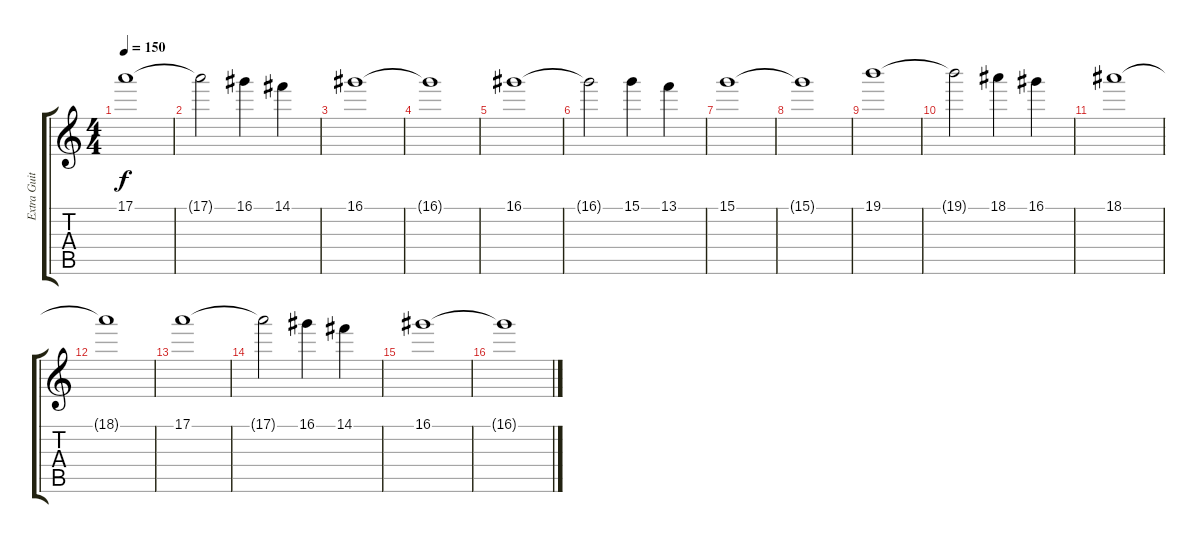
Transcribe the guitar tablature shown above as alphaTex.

\track ("Extra Guitar " "Extra Guit") {instrument distortionguitar}
\staff {score tabs}
\tuning (E4 B3 G3 D3 A2 E2) {hide}
\ts (4 4)
\tempo 150
\clef g2
\ks c
17.1.1{dy f} |
17.1{t}.2 16.1.4 14.1.4 |
16.1.1 |
16.1{t}.1 |
16.1.1 |
16.1{t}.2 15.1.4 13.1.4 |
15.1.1 |
15.1{t}.1 |
19.1.1 |
19.1{t}.2 18.1.4 16.1.4 |
18.1.1 |
18.1{t}.1 |
17.1.1 |
17.1{t}.2 16.1.4 14.1.4 |
16.1.1 |
16.1{t}.1
